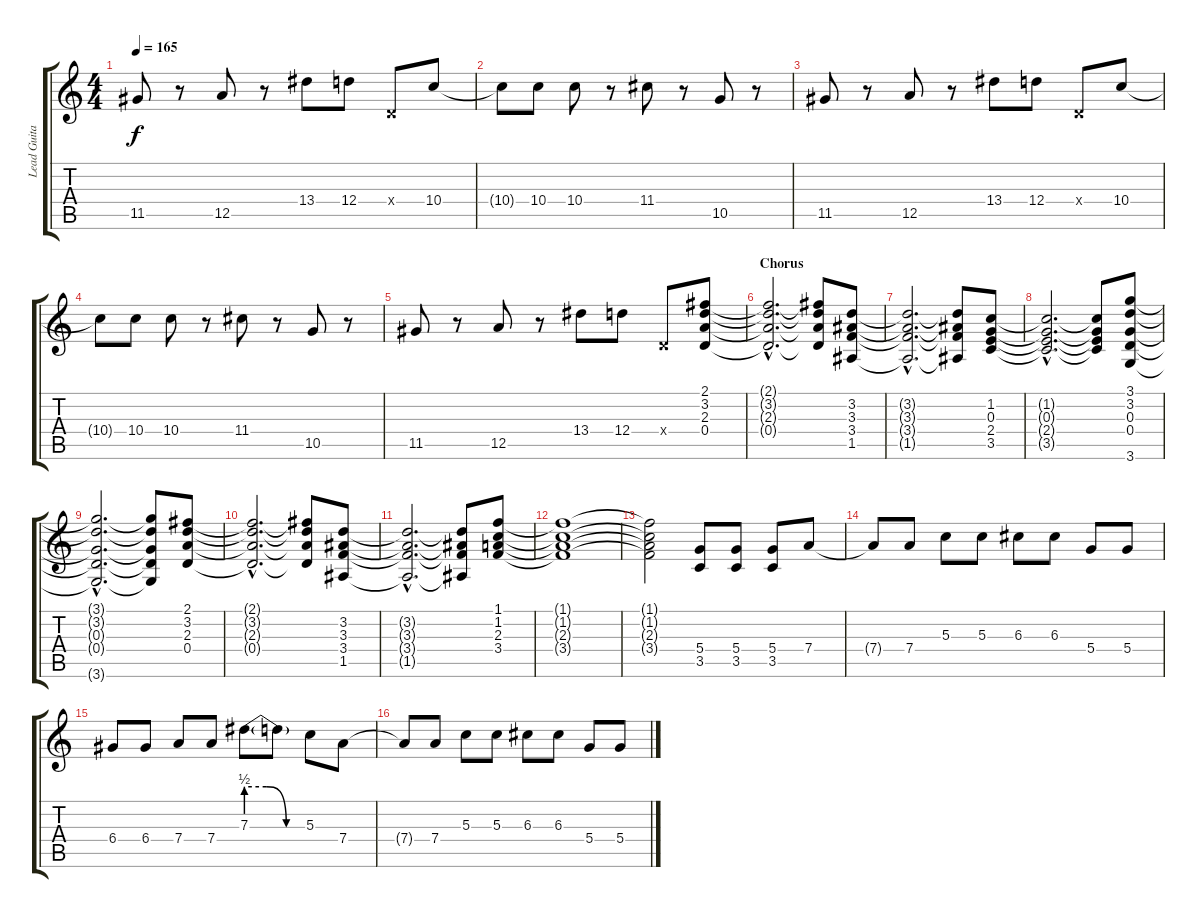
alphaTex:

\track ("Lead Guitar (Slash)" "Lead Guita") {instrument overdrivenguitar}
\staff {score tabs}
\tuning (E4 B3 G3 D3 A2 E2) {hide}
\ts (4 4)
\tempo 165
\clef g2
\ks c
11.5.8{dy f} r.8 12.5.8 r.8 13.4.8 12.4.8 0.4{x}.8 10.4.8 |
10.4{t}.8 10.4.8 10.4.8 r.8 11.4.8 r.8 10.5.8 r.8 |
11.5.8 r.8 12.5.8 r.8 13.4.8 12.4.8 0.4{x}.8 10.4.8 |
10.4{t}.8 10.4.8 10.4.8 r.8 11.4.8 r.8 10.5.8 r.8 |
11.5.8 r.8 12.5.8 r.8 13.4.8 12.4.8 0.4{x}.8 (2.1 3.2 2.3 0.4).8 |
\section ("" "Chorus")
(2.1{hac t} 3.2{hac t} 2.3{hac t} 0.4{hac t}).2{d} (2.1{t} 3.2{t} 2.3{t} 0.4{t}).8 (3.2 3.3 3.4 1.5).8 |
(3.2{hac t} 3.3{hac t} 3.4{hac t} 1.5{hac t}).2{d} (3.2{t} 3.3{t} 3.4{t} 1.5{t}).8 (1.2 0.3 2.4 3.5).8 |
(1.2{hac t} 0.3{hac t} 2.4{hac t} 3.5{hac t}).2{d} (1.2{t} 0.3{t} 2.4{t} 3.5{t}).8 (3.1 3.2 0.3 0.4 3.6).8 |
(3.1{hac t} 3.2{hac t} 0.3{hac t} 0.4{hac t} 3.6{hac t}).2{d} (3.1{t} 3.2{t} 0.3{t} 0.4{t} 3.6{t}).8 (2.1 3.2 2.3 0.4).8 |
(2.1{hac t} 3.2{hac t} 2.3{hac t} 0.4{hac t}).2{d} (2.1{t} 3.2{t} 2.3{t} 0.4{t}).8 (3.2 3.3 3.4 1.5).8 |
(3.2{hac t} 3.3{hac t} 3.4{hac t} 1.5{hac t}).2{d} (3.2{t} 3.3{t} 3.4{t} 1.5{t}).8 (1.1 1.2 2.3 3.4).8 |
(1.1{t} 1.2{t} 2.3{t} 3.4{t}).1 |
(1.1{t} 1.2{t} 2.3{t} 3.4{t}).2 (5.4 3.5).8 (5.4 3.5).8 (5.4 3.5).8 7.4.8 |
7.4{t}.8 7.4.8 5.3.8 5.3.8 6.3.8 6.3.8 5.4.8 5.4.8 |
6.4.8 6.4.8 7.4.8 7.4.8 7.3{be (custom 0 2 20 2 40 0 60 0)}.8 7.3{t}.8 5.3.8 7.4.8 |
7.4{t}.8 7.4.8 5.3.8 5.3.8 6.3.8 6.3.8 5.4.8 5.4.8
